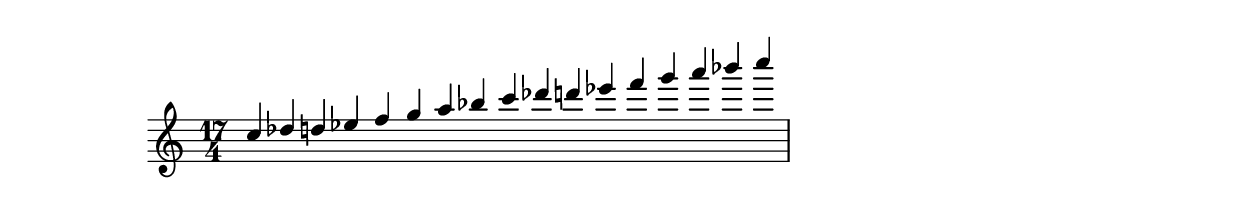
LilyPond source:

\version "2.18.2" \score { \new Staff << \new Voice { \set midiInstrument = #"piano" \voiceOne
 \key c \major \time 17/4
\override Voice.TextScript.font-size = #-4
 { c'' des'' d'' ees'' f'' g'' a'' bes'' c''' des''' d''' ees''' f''' g''' a''' bes''' c''''  } 
 } >> \layout { } \midi { \context { \Staff \remove "Staff_performer" }
\context { \Voice \consists "Staff_performer" } \tempo 2 = 60 } }
\paper{oddHeaderMarkup = ##f oddFooterMarkup = ##f}
